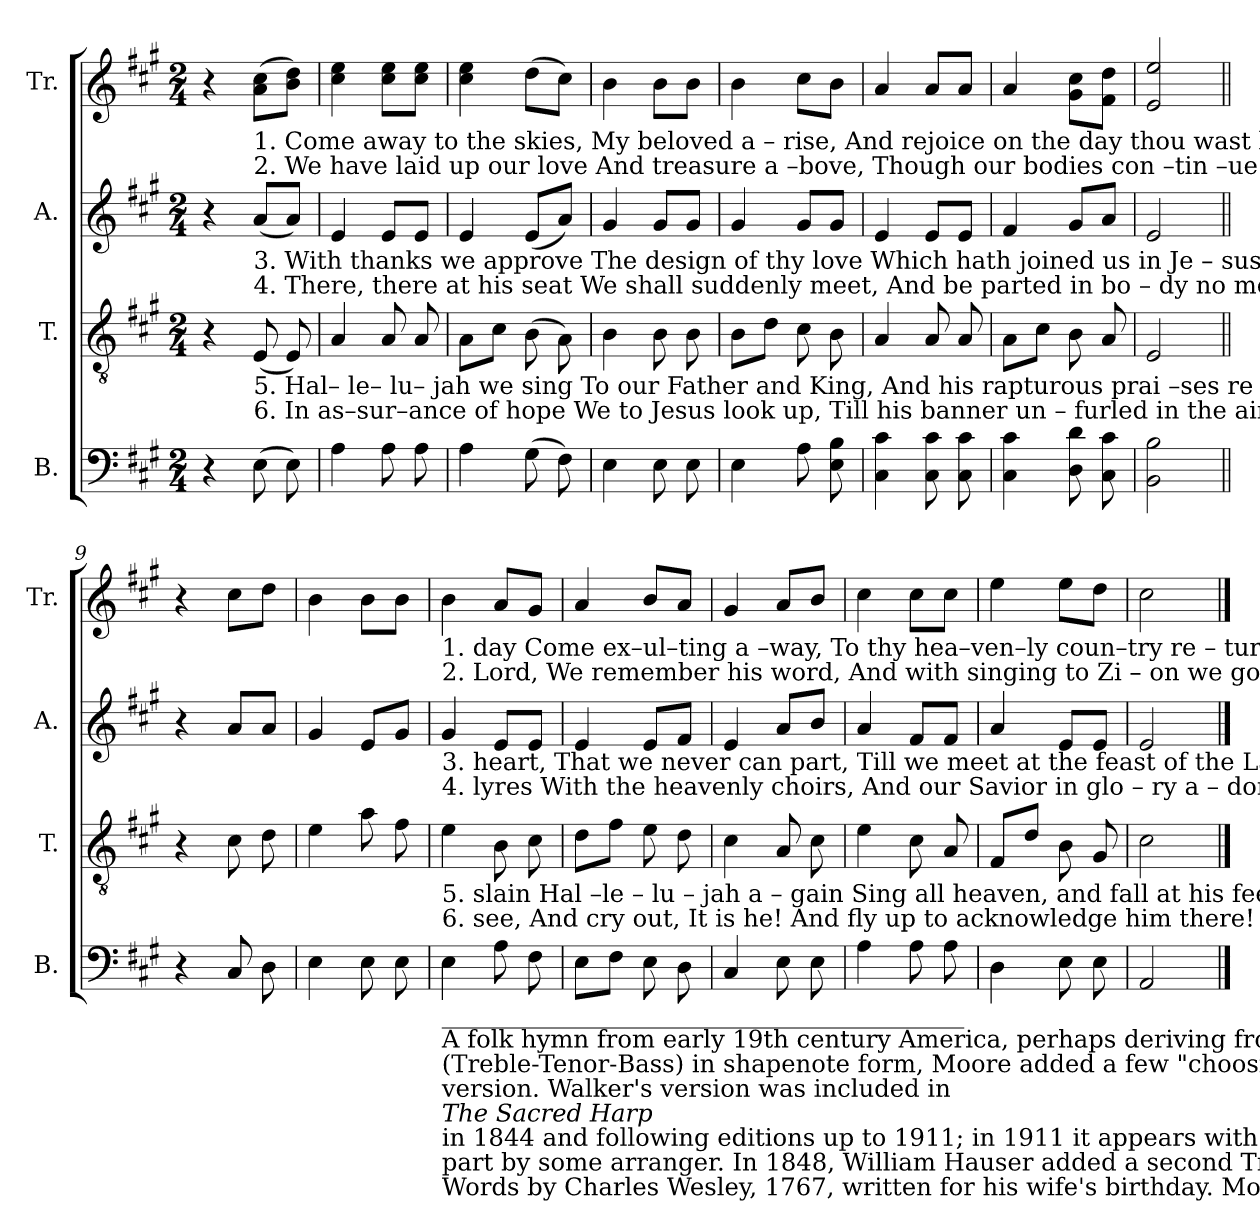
**kern	**kern	**kern	**kern
*part4	*part3	*part2	*part1
*staff4	*staff3	*staff2	*staff1
*I"B.	*I"T.	*I"A.	*I"Tr.
*I'B.	*I'T.	*I'A.	*I'Tr.
*clefF4	*clefGv2	*clefG2	*clefG2
*k[f#c#g#]	*k[f#c#g#]	*k[f#c#g#]	*k[f#c#g#]
*M2/4	*M2/4	*M2/4	*M2/4
*MM110	*MM110	*MM110	*MM110
=1	=1	=1	=1
4r	4r	4r	4r
!	!	!	!LO:TX:b:t=1. Come away  to  the  skies,   My  beloved      a – rise,     And  rejoice  on the day thou wast  born,          On the  fes –ti –val
!	!	!	!LO:TX:b:t=2. We have laid up our love    And    treasure  a –bove,  Though our bodies con –tin –ue be – low;        The redeemed of the
!	!	!LO:TX:b:t=3.  With  thanks we approve   The design  of thy love Which hath joined us in  Je – sus  his  name,        So  u – ni  – ted  in	!
!	!	!LO:TX:b:t=4.  There, there at  his  seat   We shall  suddenly meet,   And  be   parted   in       bo – dy  no   more,      We shall sing  to our	!
!	!LO:TX:b:t=5. Hal– le– lu– jah  we  sing   To  our  Father and  King, And his   rapturous      prai –ses  re –peat;      To the Lamb that was	!	!
!	!LO:TX:b:t=6.  In  as–sur–ance  of  hope  We  to    Jesus  look   up,     Till  his   banner un – furled  in  the  air      From our grave we doth	!	!
(>8E\	(<8E/	(<8a/L	(>8a\ 8cc#\L
8E\)	8E/)	8a/J)	8b\ 8dd\J)
=2	=2	=2	=2
4A\	4A/	4e/	4cc#\ 4ee\
8A\	8A/	8e/L	8cc#\ 8ee\L
8A\	8A/	8e/J	8cc#\ 8ee\J
=3	=3	=3	=3
4A\	8A\L	4e/	4cc#\ 4ee\
.	8c#\J	.	.
(>8G#\	(>8B\	(<8e/L	(>8dd\L
8F#\)	8A\)	8a/J)	8cc#\J)
=4	=4	=4	=4
4E\	4B\	4g#/	4b\
8E\	8B\	8g#/L	8b\L
8E\	8B\	8g#/J	8b\J
=5	=5	=5	=5
4E\	8B\L	4g#/	4b\
.	8d\J	.	.
8A\	8c#\	8g#/L	8cc#\L
8E\ 8B\	8B\	8g#/J	8b\J
=6	=6	=6	=6
4C#\ 4c#\	4A/	4e/	4a/
8C#\ 8c#\	8A/	8e/L	8a/L
8C#\ 8c#\	8A/	8e/J	8a/J
=7	=7	=7	=7
4C#\ 4c#\	8A\L	4f#/	4a/
.	8c#\J	.	.
8D\ 8d\	8B\	8g#/L	8g#\ 8cc#\L
8C#\ 8c#\	8A/	8a/J	8f#\ 8dd\J
=8	=8	=8	=8
2BB\ 2B\	2E/	2e/	2e/ 2ee/
=9||	=9||	=9||	=9||
4r	4r	4r	4r
8C#/	8c#\	8a/L	8cc#\L
8D\	8d\	8a/J	8dd\J
=10	=10	=10	=10
4E\	4e\	4g#/	4b\
8E\	8a\	8e/L	8b\L
8E\	8f#\	8g#/J	8b\J
!!LO:LB:g=z
=11	=11	=11	=11
!	!	!	!LO:TX:b:t=1. day  Come ex–ul–ting  a –way, To  thy     hea–ven–ly   coun–try  re – turn.
!	!	!	!LO:TX:b:t=2. Lord, We remember his word, And with  singing   to    Zi  – on   we    go.
!	!	!LO:TX:b:t=3. heart, That we  never  can  part, Till we   meet  at  the  feast   of  the  Lamb.	!
!	!	!LO:TX:b:t=4. lyres With the heavenly  choirs, And our   Savior    in    glo  – ry   a  –  dore.	!
!	!LO:TX:b:t=5. slain Hal –le – lu – jah  a – gain  Sing  all   heaven, and    fall    at   his  feet.	!	!
!	!LO:TX:b:t=6. see,  And cry  out,   It   is     he!   And  fly   up   to  acknowledge  him  there!	!	!
!LO:TX:b:t=___________________________________________	!	!	!
!LO:TX:b:t=A folk hymn from early 19th century America, perhaps deriving from a folk song or dance. Humphreys wrote a three part arrangement	!	!	!
!LO:TX:b:t=(Treble-Tenor-Bass) in shapenote form, Moore added a few "choosing-notes" to Humphreys, and Walker reprinted Moore's three-voice	!	!	!
!LO:TX:b:t=version. Walker's version was included in	!	!	!
!LO:TX:b:i:t=The Sacred Harp	!	!	!
!LO:TX:b:t=in 1844 and following editions up to 1911; in 1911 it appears with an Alto	!	!	!
!LO:TX:b:t=part by some arranger. In 1848, William Hauser added a second Treble part to Moore's version, with the second stanza of Wesley's hymn.	!	!	!
!LO:TX:b:t=Words by Charles Wesley, 1767, written for his wife's birthday. Most stanzas are 669.669. but others vary to 659.669. and 569.669.	!	!	!
4E\	4e\	4g#/	4b\
8A\	8B\	8e/L	8a/L
8F#\	8c#\	8e/J	8g#/J
=12	=12	=12	=12
8E\L	8d\L	4e/	4a/
8F#\J	8f#\J	.	.
8E\	8e\	8e/L	8b/L
8D\	8d\	8f#/J	8a/J
=13	=13	=13	=13
4C#/	4c#\	4e/	4g#/
8E\	8A/	8a/L	8a/L
8E\	8c#\	8b/J	8b/J
=14	=14	=14	=14
4A\	4e\	4a/	4cc#\
8A\	8c#\	8f#/L	8cc#\L
8A\	8A/	8f#/J	8cc#\J
=15	=15	=15	=15
4D\	8F#/L	4a/	4ee\
.	8d/J	.	.
8E\	8B\	8e/L	8ee\L
8E\	8G#/	8e/J	8dd\J
=16	=16	=16	=16
2AA/	2c#\	2e/	2cc#\
==	==	==	==
*-	*-	*-	*-
